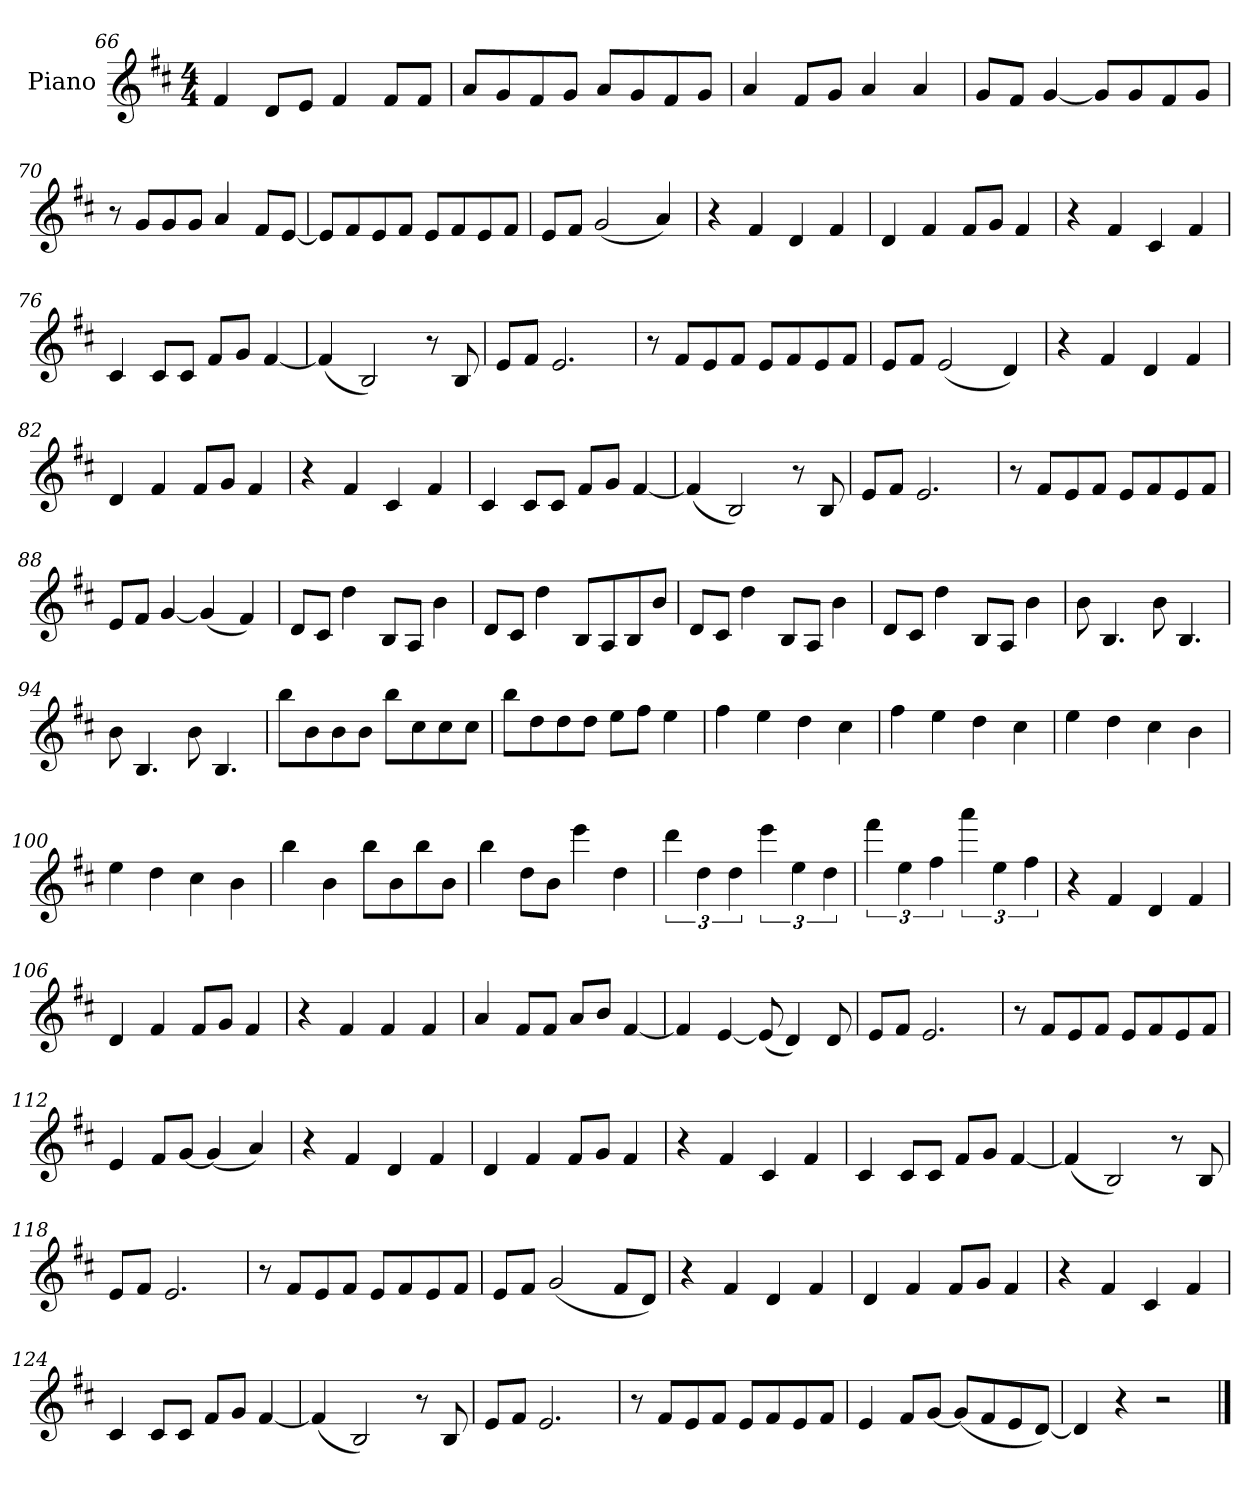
**kern
*part1
*staff1
*I"Piano
*I'Pno.
*clefG2
*k[f#c#]
*M4/4
=66
4f#
8dL
8eJ
4f#
8f#L
8f#J
=67
8aL
8g
8f#
8gJ
8aL
8g
8f#
8gJ
=68
4a
8f#L
8gJ
4a
4a
=69
8gL
8f#J
[4g
8gL]
8g
8f#
8gJ
=70
8r
8gL
8g
8gJ
4a
8f#L
[8eJ
=71
8eL]
8f#
8e
8f#J
8eL
8f#
8e
8f#J
=72
8eL
8f#J
(<2g
4a)
=73
4r
4f#
4d
4f#
=74
4d
4f#
8f#L
8gJ
4f#
=75
4r
4f#
4c#
4f#
=76
4c#
8c#L
8c#J
8f#L
8gJ
[4f#
=77
(<4f#]
2B)
8r
8B
=78
8eL
8f#J
2.e
=79
8r
8f#L
8e
8f#J
8eL
8f#
8e
8f#J
=80
8eL
8f#J
(<2e
4d)
=81
4r
4f#
4d
4f#
=82
4d
4f#
8f#L
8gJ
4f#
=83
4r
4f#
4c#
4f#
=84
4c#
8c#L
8c#J
8f#L
8gJ
[4f#
=85
(<4f#]
2B)
8r
8B
=86
8eL
8f#J
2.e
=87
8r
8f#L
8e
8f#J
8eL
8f#
8e
8f#J
=88
8eL
8f#J
[4g
(<4g]
4f#)
=89
8d!L
8c#!J
4dd!
8B!L
8A!J
4b!
=90
8d!L
8c#!J
4dd!
8B!L
8A!
8B!
8b!J
=91
8d!L
8c#!J
4dd!
8B!L
8A!J
4b!
=92
8d!L
8c#!J
4dd!
8B!L
8A!J
4b!
=93
8b!
4.B!
8b!
4.B!
=94
8b!
4.B!
8b!
4.B!
=95
8bb!L
8b!
8b!
8b!J
8bb!L
8cc#!
8cc#!
8cc#!J
=96
8bb!L
8dd!
8dd!
8dd!J
8ee!L
8ff#!J
4ee!
=97
4ff#!
4ee!
4dd!
4cc#!
=98
4ff#!
4ee!
4dd!
4cc#!
=99
4ee!
4dd!
4cc#!
4b!
=100
4ee!
4dd!
4cc#!
4b!
=101
4bb!
4b!
8bb!L
8b!
8bb!
8b!J
=102
4bb!
8dd!L
8b!J
4eee!
4dd!
=103
6ddd!
6dd!
6dd!
6eee!
6ee!
6dd!
=104
6fff#!
6ee!
6ff#!
6aaa!
6ee!
6ff#!
=105
4r
4f#
4d
4f#
=106
4d
4f#
8f#L
8gJ
4f#
=107
4r
4f#
4f#
4f#
=108
4a
8f#L
8f#J
8aL
8bJ
[4f#
=109
4f#]
[4e
(<8e]
4d)
8d
=110
8eL
8f#J
2.e
=111
8r
8f#L
8e
8f#J
8eL
8f#
8e
8f#J
=112
4e
8f#L
[8gJ
(<4g]
4a)
=113
4r
4f#
4d
4f#
=114
4d
4f#
8f#L
8gJ
4f#
=115
4r
4f#
4c#
4f#
=116
4c#
8c#L
8c#J
8f#L
8gJ
[4f#
=117
(<4f#]
2B)
8r
8B
=118
8eL
8f#J
2.e
=119
8r
8f#L
8e
8f#J
8eL
8f#
8e
8f#J
=120
8eL
8f#J
(<2g
8f#L
8dJ)
=121
4r
4f#
4d
4f#
=122
4d
4f#
8f#L
8gJ
4f#
=123
4r
4f#
4c#
4f#
=124
4c#
8c#L
8c#J
8f#L
8gJ
[4f#
=125
(<4f#]
2B)
8r
8B
=126
8eL
8f#J
2.e
=127
8r
8f#L
8e
8f#J
8eL
8f#
8e
8f#J
=128
4e
8f#L
[8gJ
(<8gL]
8f#
8e
[8dJ)
=129
4d]
4r
2r
==
*-
